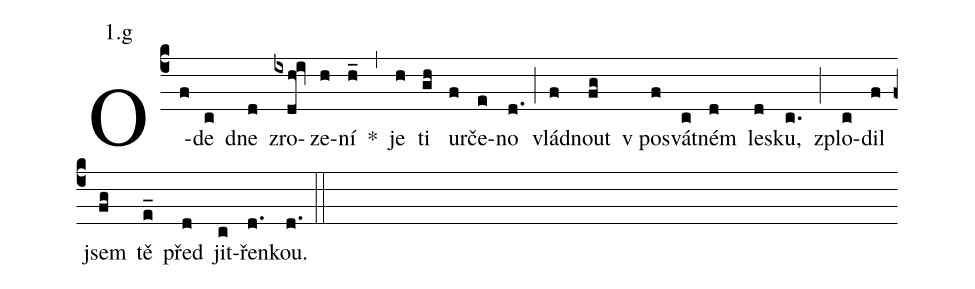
office-part: 2. nešpory, 1. ant.;
mode: 1;
annotation: 1.g;
%%
(c4)
O(f)de(c) dne(d) zro(ixdh!iv)ze(h)ní(h_) *(,)
je(h) ti(gh) ur(f)če(e)no(d.) (;)
vlád(f)nout(fg) v po(f)svát(c)ném(d) les(d)ku,(c.) (;)
zplo(c)dil(f) jsem(fg) tě(e_) před(d) jit(c)řen(d.)kou.(d.) (::)
